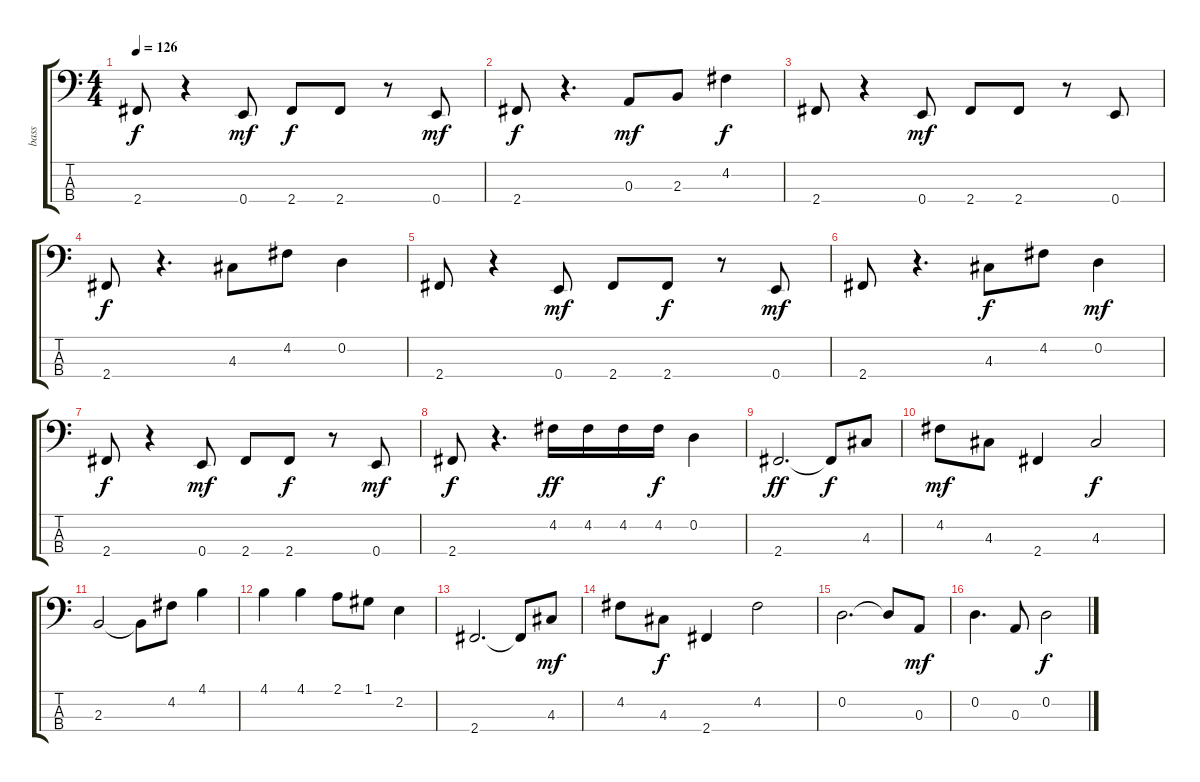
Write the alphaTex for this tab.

\track ("bass" "bass") {instrument electricbassfinger}
\staff {score tabs}
\tuning (G2 D2 A1 E1) {hide}
\ts (4 4)
\tempo 126
\clef f4
\ks c
2.4.8{dy f} r.4 0.4.8{dy mf} 2.4.8{dy f} 2.4.8 r.8 0.4.8{dy mf} |
2.4.8{dy f} r.4{d} 0.3.8{dy mf} 2.3.8 4.2.4{dy f} |
2.4.8 r.4 0.4.8{dy mf} 2.4.8 2.4.8 r.8 0.4.8 |
2.4.8{dy f} r.4{d} 4.3.8 4.2.8 0.2.4 |
2.4.8 r.4 0.4.8{dy mf} 2.4.8 2.4.8{dy f} r.8 0.4.8{dy mf} |
2.4.8 r.4{d} 4.3.8{dy f} 4.2.8 0.2.4{dy mf} |
2.4.8{dy f} r.4 0.4.8{dy mf} 2.4.8 2.4.8{dy f} r.8 0.4.8{dy mf} |
2.4.8{dy f} r.4{d} 4.2.16{dy ff} 4.2.16 4.2.16 4.2.16{dy f} 0.2.4 |
2.4.2{d dy ff} 2.4{t}.8{dy f} 4.3.8 |
4.2.8{dy mf} 4.3.8 2.4.4 4.3.2{dy f} |
2.3.2 2.3{t}.8 4.2.8 4.1.4 |
4.1.4 4.1.4 2.1.8 1.1.8 2.2.4 |
2.4.2{d} 2.4{t}.8 4.3.8{dy mf} |
4.2.8 4.3.8{dy f} 2.4.4 4.2.2 |
0.2.2{d} 0.2{t}.8 0.3.8{dy mf} |
0.2.4{d} 0.3.8 0.2.2{dy f}
